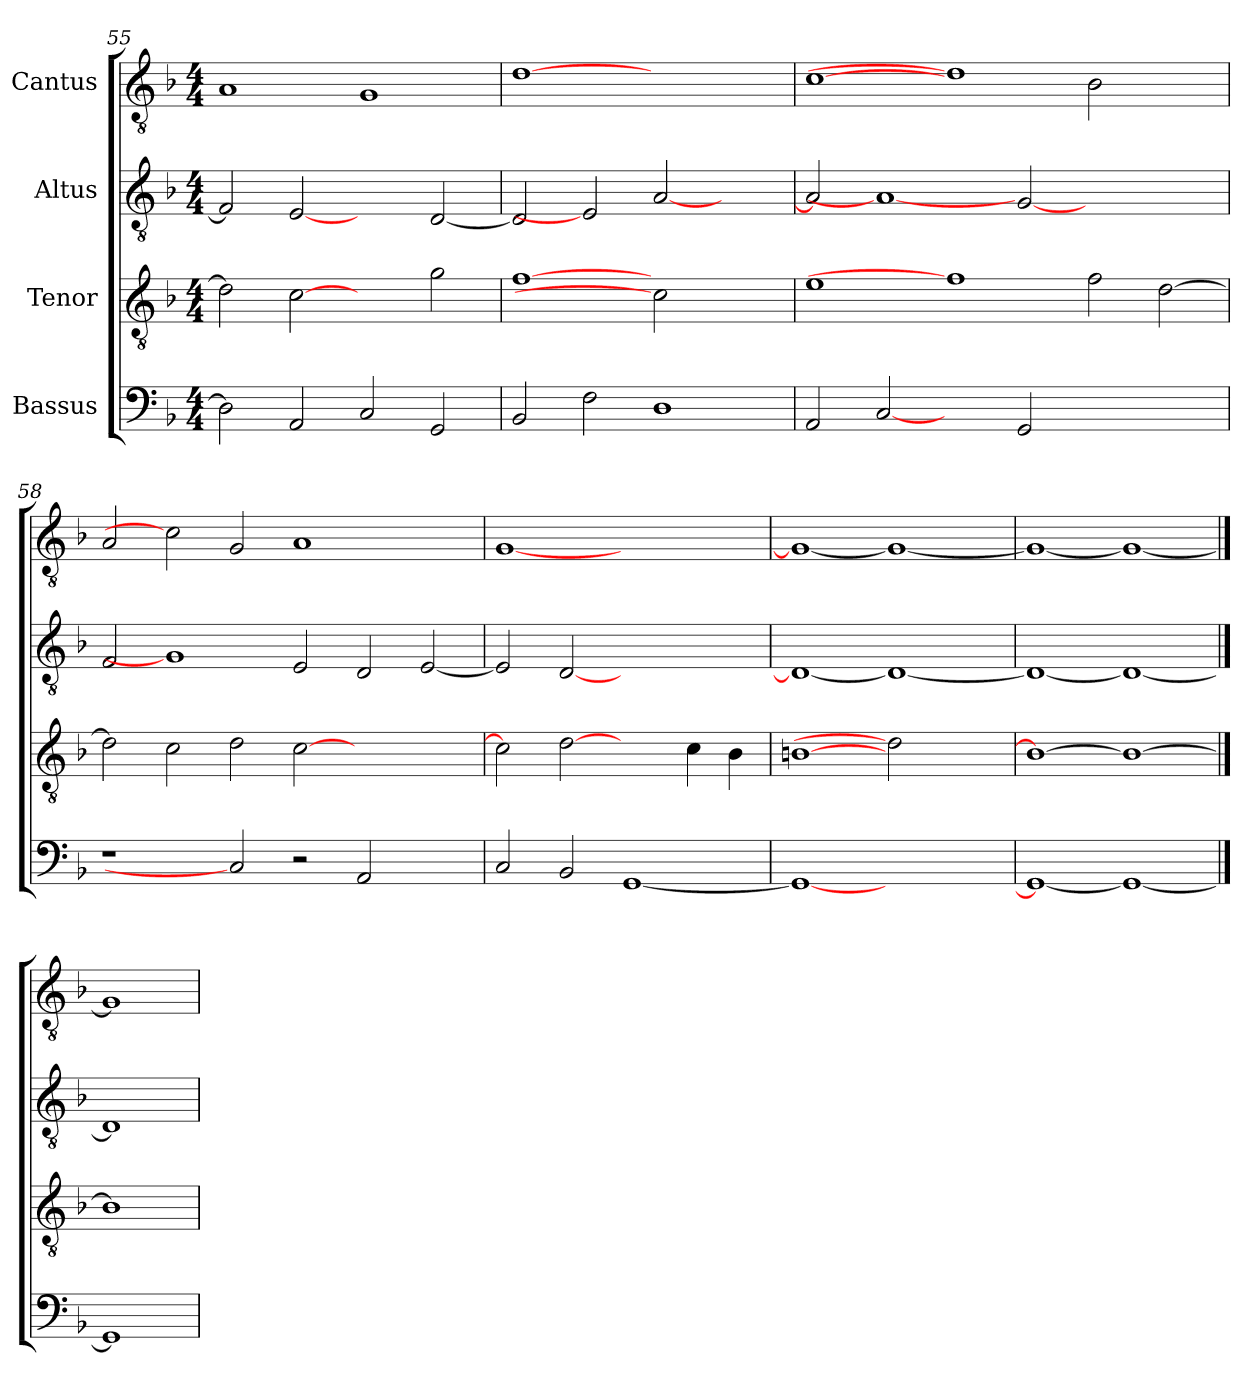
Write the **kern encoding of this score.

**kern	**kern	**kern	**kern
*part4	*part3	*part2	*part1
*staff4	*staff3	*staff2	*staff1
*I"Bassus	*I"Tenor	*I"Altus	*I"Cantus
*clefF4	*clefGv2	*clefGv2	*clefGv2
*	*ITrd7c12	*ITrd7c12	*ITrd7c12
*k[b-]	*k[b-]	*k[b-]	*k[b-]
*F:	*F:	*F:	*F:
*M4/4	*M4/4	*M4/4	*M4/4
=55	=55	=55	=55
2Di\]	2Di\]	2FFi/]	1AAi
2AAi/	[2Ci	[2EEi	.
2Ci/	2ryy	2ryy	1GGi
2GGi/	2Gi\	[<2DDi/	.
=56	=56	=56	=56
2BB-i/	[1Fi	2DDi/]	[1Di
2Fi\	.	2EEi]	.
1Di	2Ci]	[<2AAi	1ryy
.	2ryy	2ryy	.
!!LO:PB:g=z
=57	=57	=57	=57
2AAi/	1Ei	2AAi/]	[1Ci
[2Ci	.	1AAi_	.
2ryy	1Fi]	.	1Di]
2GGi/	.	[2GGi	.
1ryy	2Fi\	1ryy	2BB-i\
.	[>2Di\	.	2ryy
=58	=58	=58	=58
1r	2Di\]	2FFi/	2AAi/
.	2Ci\	1GGi]	2Ci]
2Ci]	2Di\	.	2GGi/
2r	[>2Ci\	2EEi/	1AAi
2AAi/	1ryy	2DDi/	.
2ryy	.	[<2EEi/	2ryy
=59	=59	=59	=59
2Ci/	2Ci\]	2EEi/]	[<1GGi
2BB-i/	[2Di	[<2DDi	.
[<1GGi	2ryy	1ryy	1ryy
.	4Ci\	.	.
.	4BB-i\	.	.
=60	=60	=60	=60
1GGi_<	[>1BBni	1DDi_<	1GGi_<
1ryy	2Di]	1DDi_	1GGi_
.	2ryy	.	.
=61	=61	=61	=61
1GGi_<	1BBi_>	1DDi_<	1GGi_<
1GGi_	1BBi_	1DDi_	1GGi_
==62	==62	==62	==62
1GGi]	1BBi]	1DDi]	1GGi]
=	=	=	=
*-	*-	*-	*-
